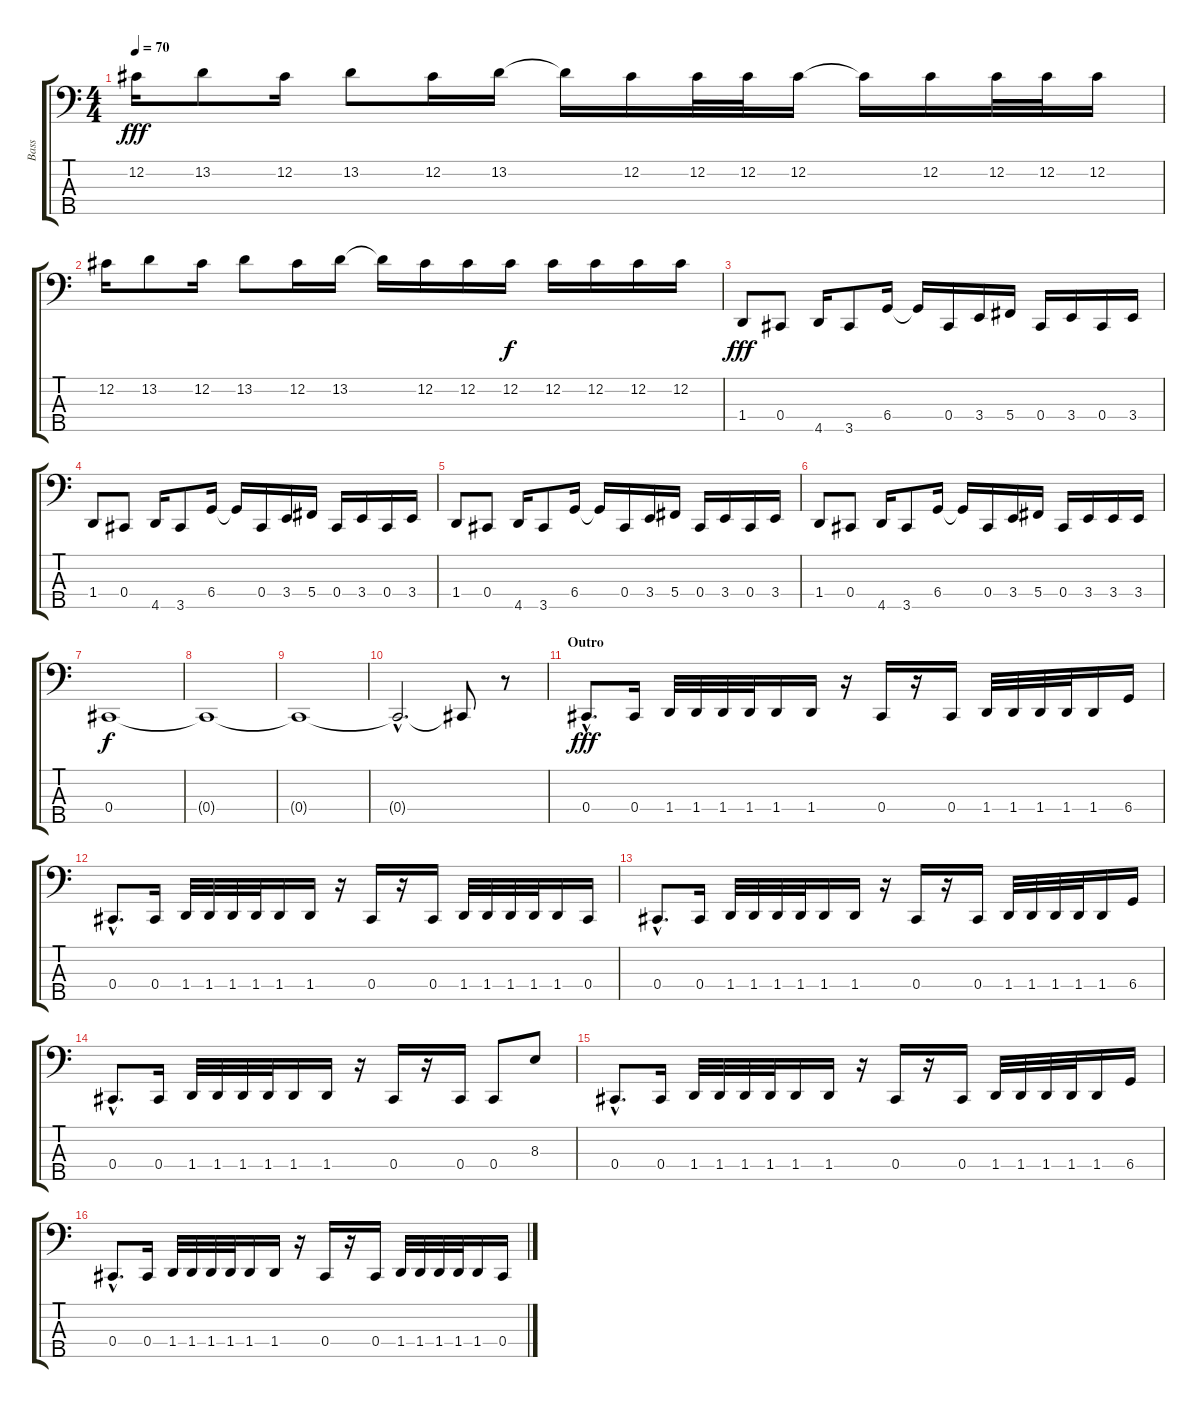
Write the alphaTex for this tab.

\track ("Bass" "Bass") {instrument electricbassfinger}
\staff {score tabs}
\tuning (Gb2 Db2 Ab1 Db1 Bb0) {hide}
\ts (4 4)
\tempo 70
\clef f4
\ks c
12.2.16{dy fff} 13.2.8 12.2.16 13.2.8 12.2.16 13.2.16 13.2{t}.16 12.2.16 12.2.32 12.2.32 12.2.16 12.2{t}.16 12.2.16 12.2.32 12.2.32 12.2.16 |
12.2.16 13.2.8 12.2.16 13.2.8 12.2.16 13.2.16 13.2{t}.16 12.2.16 12.2.16 12.2.16{dy f} 12.2.16 12.2.16 12.2.16 12.2.16 |
1.4.8{dy fff} 0.4.8 4.5.16 3.5.8 6.4.16 6.4{t}.16 0.4.16 3.4.16 5.4.16 0.4.16 3.4.16 0.4.16 3.4.16 |
1.4.8 0.4.8 4.5.16 3.5.8 6.4.16 6.4{t}.16 0.4.16 3.4.16 5.4.16 0.4.16 3.4.16 0.4.16 3.4.16 |
1.4.8 0.4.8 4.5.16 3.5.8 6.4.16 6.4{t}.16 0.4.16 3.4.16 5.4.16 0.4.16 3.4.16 0.4.16 3.4.16 |
1.4.8 0.4.8 4.5.16 3.5.8 6.4.16 6.4{t}.16 0.4.16 3.4.16 5.4.16 0.4.16 3.4.16 3.4.16 3.4.16 |
0.4.1{dy f} |
0.4{t}.1 |
0.4{t}.1 |
0.4{hac t}.2{d} 0.4{t}.8 r.8 |
\section ("" "Outro")
0.4{hac}.8{d dy fff} 0.4.16 1.4.32 1.4.32 1.4.32 1.4.32 1.4.16 1.4.16 r.16 0.4.16 r.16 0.4.16 1.4.32 1.4.32 1.4.32 1.4.32 1.4.16 6.4.16 |
0.4{hac}.8{d} 0.4.16 1.4.32 1.4.32 1.4.32 1.4.32 1.4.16 1.4.16 r.16 0.4.16 r.16 0.4.16 1.4.32 1.4.32 1.4.32 1.4.32 1.4.16 0.4.16 |
0.4{hac}.8{d} 0.4.16 1.4.32 1.4.32 1.4.32 1.4.32 1.4.16 1.4.16 r.16 0.4.16 r.16 0.4.16 1.4.32 1.4.32 1.4.32 1.4.32 1.4.16 6.4.16 |
0.4{hac}.8{d} 0.4.16 1.4.32 1.4.32 1.4.32 1.4.32 1.4.16 1.4.16 r.16 0.4.16 r.16 0.4.16 0.4.8 8.3.8 |
0.4{hac}.8{d} 0.4.16 1.4.32 1.4.32 1.4.32 1.4.32 1.4.16 1.4.16 r.16 0.4.16 r.16 0.4.16 1.4.32 1.4.32 1.4.32 1.4.32 1.4.16 6.4.16 |
0.4{hac}.8{d} 0.4.16 1.4.32 1.4.32 1.4.32 1.4.32 1.4.16 1.4.16 r.16 0.4.16 r.16 0.4.16 1.4.32 1.4.32 1.4.32 1.4.32 1.4.16 0.4.16
